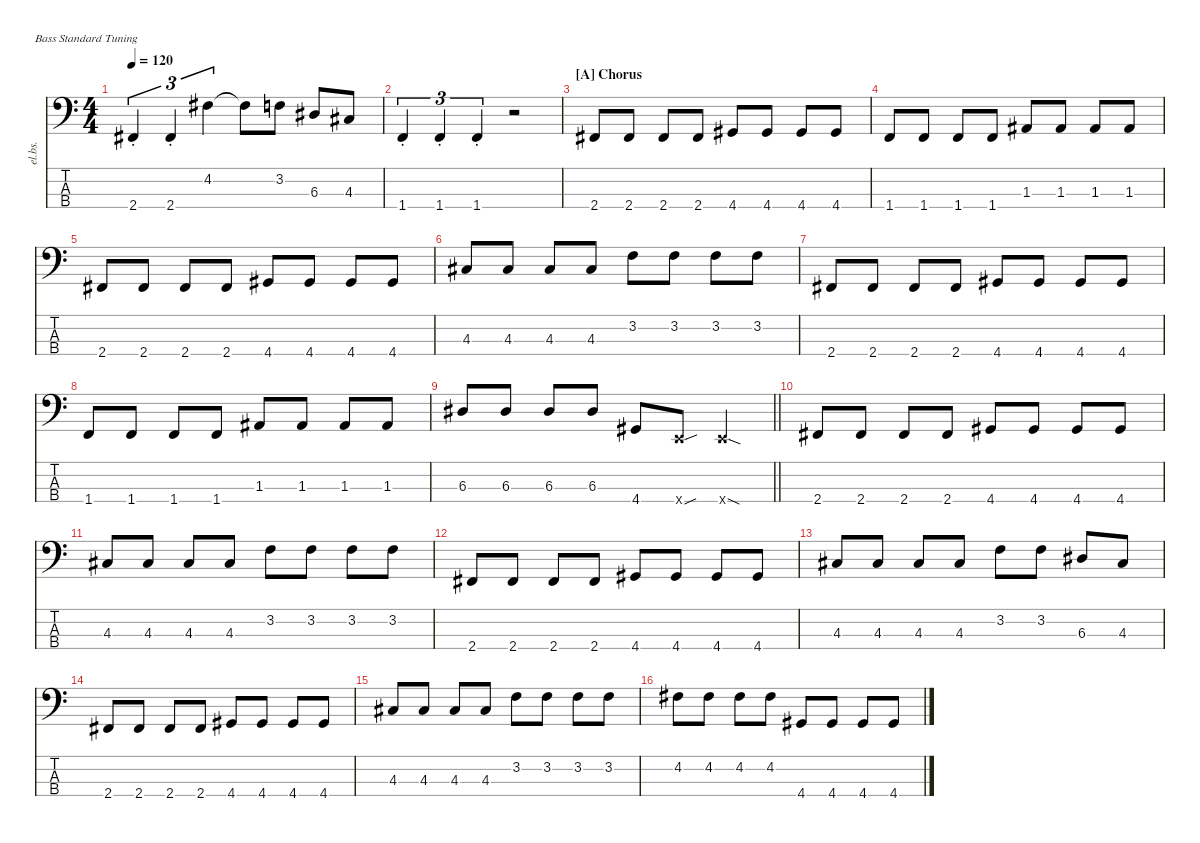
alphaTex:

\defaultSystemsLayout 4
\hideDynamics
\bracketExtendMode nobrackets
\track ("Electric Bass" "el.bs.") {mute instrument electricbassfinger}
\staff {score tabs}
\tuning (G2 D2 A1 E1)
\ts (4 4)
\tempo 120
\clef f4
\ks c
2.4{st acc #}.4{tu (3 2) dy mf beam Up} 2.4{st acc #}.4{tu (3 2) beam Up} 4.2{acc #}.4{tu (3 2) beam Down} 4.2{t acc #}.8{beam Down} 3.2.8{beam Down} 6.3{acc #}.8{beam Up} 4.3{acc #}.8{beam Up} |
1.4{st}.4{tu (3 2) beam Up} 1.4{st}.4{tu (3 2) beam Up} 1.4{st}.4{tu (3 2) beam Up} r.2{beam Down} |
\section ("A" "Chorus")
2.4{acc #}.8{beam Up} 2.4{acc #}.8{beam Up} 2.4{acc #}.8{beam Up} 2.4{acc #}.8{beam Up} 4.4{acc #}.8{beam Up} 4.4{acc #}.8{beam Up} 4.4{acc #}.8{beam Up} 4.4{acc #}.8{beam Up} |
1.4.8{beam Up} 1.4.8{beam Up} 1.4.8{beam Up} 1.4.8{beam Up} 1.3{acc #}.8{beam Up} 1.3{acc #}.8{beam Up} 1.3{acc #}.8{beam Up} 1.3{acc #}.8{beam Up} |
2.4{acc #}.8{beam Up} 2.4{acc #}.8{beam Up} 2.4{acc #}.8{beam Up} 2.4{acc #}.8{beam Up} 4.4{acc #}.8{beam Up} 4.4{acc #}.8{beam Up} 4.4{acc #}.8{beam Up} 4.4{acc #}.8{beam Up} |
4.3{acc #}.8{beam Up} 4.3{acc #}.8{beam Up} 4.3{acc #}.8{beam Up} 4.3{acc #}.8{beam Up} 3.2.8{beam Down} 3.2.8{beam Down} 3.2.8{beam Down} 3.2.8{beam Down} |
2.4{acc #}.8{beam Up} 2.4{acc #}.8{beam Up} 2.4{acc #}.8{beam Up} 2.4{acc #}.8{beam Up} 4.4{acc #}.8{beam Up} 4.4{acc #}.8{beam Up} 4.4{acc #}.8{beam Up} 4.4{acc #}.8{beam Up} |
1.4.8{beam Up} 1.4.8{beam Up} 1.4.8{beam Up} 1.4.8{beam Up} 1.3{acc #}.8{beam Up} 1.3{acc #}.8{beam Up} 1.3{acc #}.8{beam Up} 1.3{acc #}.8{beam Up} |
\barLineRight lightlight
6.3{acc #}.8{beam Up} 6.3{acc #}.8{beam Up} 6.3{acc #}.8{beam Up} 6.3{acc #}.8{beam Up} 4.4{acc #}.8{beam Up} 0.4{sou x}.8{beam Up} 0.4{sod x}.4{beam Up} |
2.4{acc #}.8{beam Up} 2.4{acc #}.8{beam Up} 2.4{acc #}.8{beam Up} 2.4{acc #}.8{beam Up} 4.4{acc #}.8{beam Up} 4.4{acc #}.8{beam Up} 4.4{acc #}.8{beam Up} 4.4{acc #}.8{beam Up} |
4.3{acc #}.8{beam Up} 4.3{acc #}.8{beam Up} 4.3{acc #}.8{beam Up} 4.3{acc #}.8{beam Up} 3.2.8{beam Down} 3.2.8{beam Down} 3.2.8{beam Down} 3.2.8{beam Down} |
2.4{acc #}.8{beam Up} 2.4{acc #}.8{beam Up} 2.4{acc #}.8{beam Up} 2.4{acc #}.8{beam Up} 4.4{acc #}.8{beam Up} 4.4{acc #}.8{beam Up} 4.4{acc #}.8{beam Up} 4.4{acc #}.8{beam Up} |
4.3{acc #}.8{beam Up} 4.3{acc #}.8{beam Up} 4.3{acc #}.8{beam Up} 4.3{acc #}.8{beam Up} 3.2.8{beam Down} 3.2.8{beam Down} 6.3{acc #}.8{beam Up} 4.3{acc #}.8{beam Up} |
2.4{acc #}.8{beam Up} 2.4{acc #}.8{beam Up} 2.4{acc #}.8{beam Up} 2.4{acc #}.8{beam Up} 4.4{acc #}.8{beam Up} 4.4{acc #}.8{beam Up} 4.4{acc #}.8{beam Up} 4.4{acc #}.8{beam Up} |
4.3{acc #}.8{beam Up} 4.3{acc #}.8{beam Up} 4.3{acc #}.8{beam Up} 4.3{acc #}.8{beam Up} 3.2.8{beam Down} 3.2.8{beam Down} 3.2.8{beam Down} 3.2.8{beam Down} |
4.2{acc #}.8{beam Down} 4.2{acc #}.8{beam Down} 4.2{acc #}.8{beam Down} 4.2{acc #}.8{beam Down} 4.4{acc #}.8{beam Up} 4.4{acc #}.8{beam Up} 4.4{acc #}.8{beam Up} 4.4{acc #}.8{beam Up}
